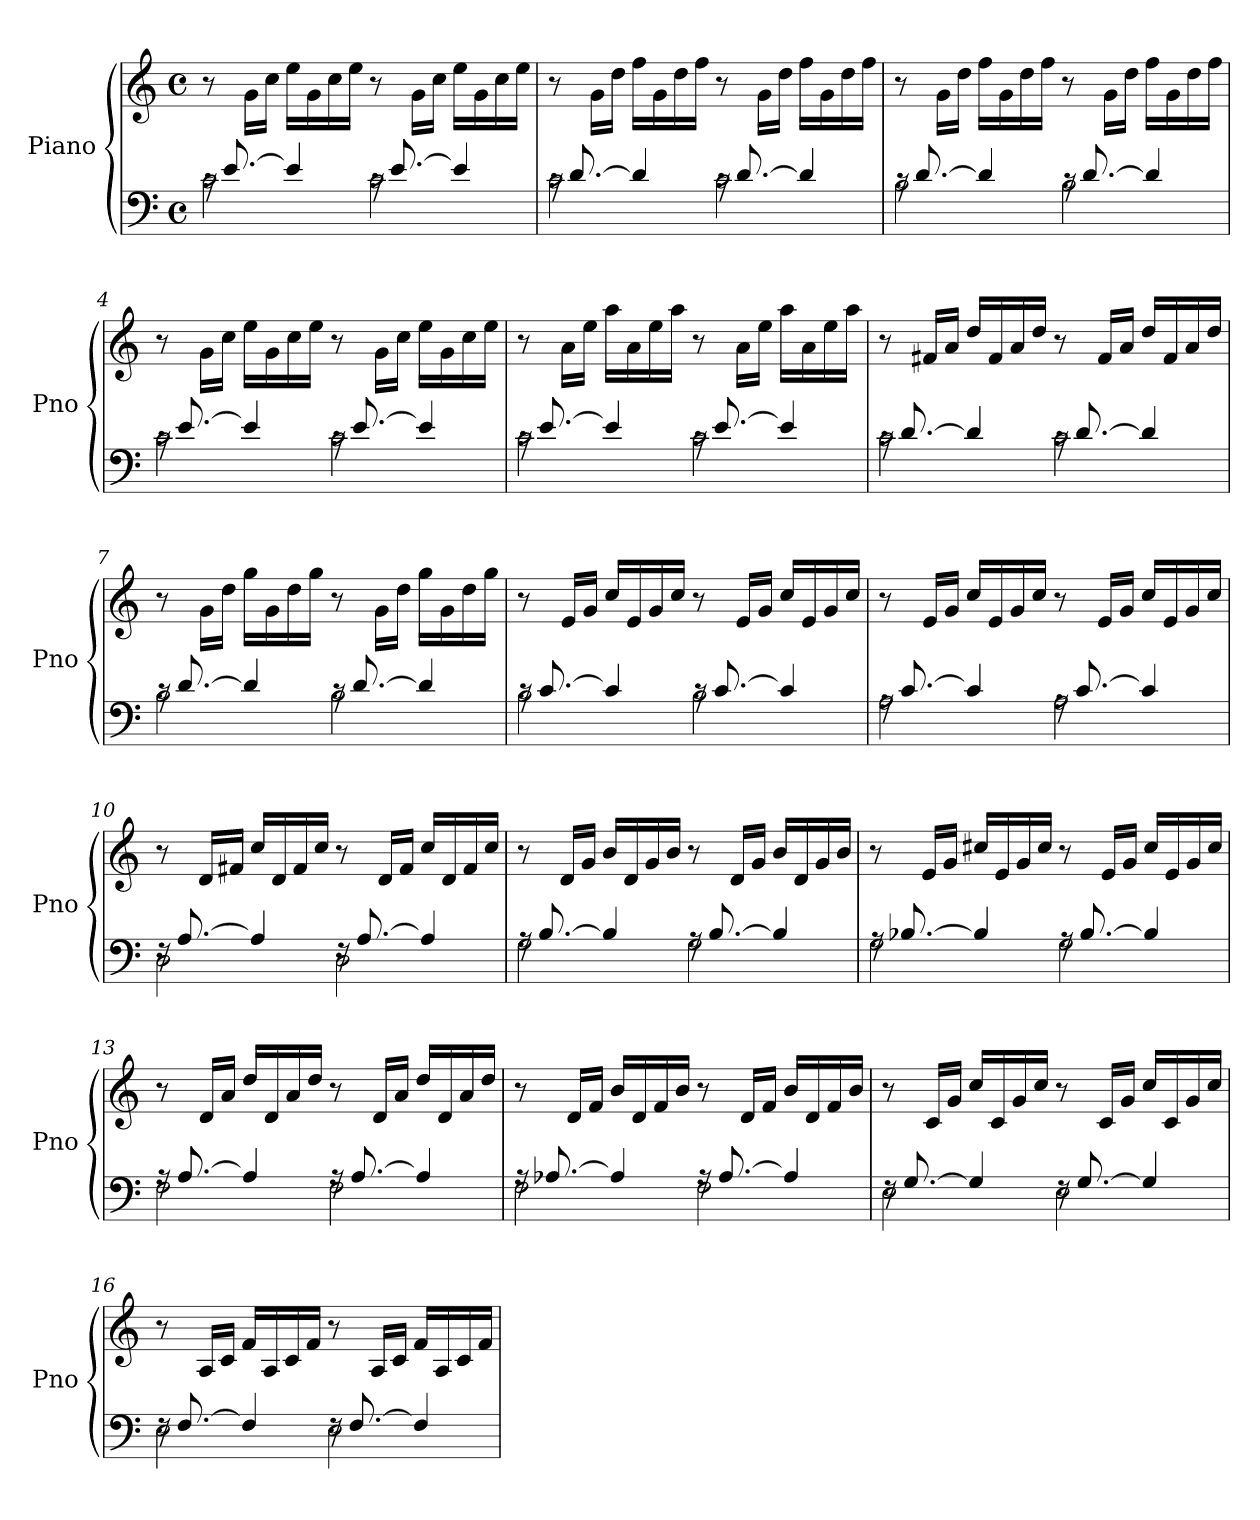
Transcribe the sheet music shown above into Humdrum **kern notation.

**kern	**kern
*part1	*part1
*staff2	*staff1
*I"Piano	*
*I'Pno	*
*clefF4	*clefG2
*k[]	*k[]
*M4/4	*M4/4
*met(c)	*met(c)
*MM88	*MM88
=1	=1
*^	*
16rc	2c\	8r
[8.e/	.	.
.	.	16g\LL
.	.	16cc\JJ
4e/]	.	16ee\LL
.	.	16g\
.	.	16cc\
.	.	16ee\JJ
16rc	2c\	8r
[8.e/	.	.
.	.	16g\LL
.	.	16cc\JJ
4e/]	.	16ee\LL
.	.	16g\
.	.	16cc\
.	.	16ee\JJ
=2	=2	=2
16rc	2c\	8r
[8.d/	.	.
.	.	16g\LL
.	.	16dd\JJ
4d/]	.	16ff\LL
.	.	16g\
.	.	16dd\
.	.	16ff\JJ
16rc	2c\	8r
[8.d/	.	.
.	.	16g\LL
.	.	16dd\JJ
4d/]	.	16ff\LL
.	.	16g\
.	.	16dd\
.	.	16ff\JJ
=3	=3	=3
16rc	2B\	8r
[8.d/	.	.
.	.	16g\LL
.	.	16dd\JJ
4d/]	.	16ff\LL
.	.	16g\
.	.	16dd\
.	.	16ff\JJ
16rc	2B\	8r
[8.d/	.	.
.	.	16g\LL
.	.	16dd\JJ
4d/]	.	16ff\LL
.	.	16g\
.	.	16dd\
.	.	16ff\JJ
!!LO:LB:g=z
=4	=4	=4
16rc	2c\	8r
[8.e/	.	.
.	.	16g\LL
.	.	16cc\JJ
4e/]	.	16ee\LL
.	.	16g\
.	.	16cc\
.	.	16ee\JJ
16rc	2c\	8r
[8.e/	.	.
.	.	16g\LL
.	.	16cc\JJ
4e/]	.	16ee\LL
.	.	16g\
.	.	16cc\
.	.	16ee\JJ
=5	=5	=5
16rc	2c\	8r
[8.e/	.	.
.	.	16a\LL
.	.	16ee\JJ
4e/]	.	16aa\LL
.	.	16a\
.	.	16ee\
.	.	16aa\JJ
16rc	2c\	8r
[8.e/	.	.
.	.	16a\LL
.	.	16ee\JJ
4e/]	.	16aa\LL
.	.	16a\
.	.	16ee\
.	.	16aa\JJ
=6	=6	=6
16rc	2c\	8r
[8.d/	.	.
.	.	16f#X/LL
.	.	16a/JJ
4d/]	.	16dd/LL
.	.	16f#/
.	.	16a/
.	.	16dd/JJ
16rc	2c\	8r
[8.d/	.	.
.	.	16f#/LL
.	.	16a/JJ
4d/]	.	16dd/LL
.	.	16f#/
.	.	16a/
.	.	16dd/JJ
!!LO:LB:g=z
=7	=7	=7
16rc	2B\	8r
[8.d/	.	.
.	.	16g\LL
.	.	16dd\JJ
4d/]	.	16gg\LL
.	.	16g\
.	.	16dd\
.	.	16gg\JJ
16rc	2B\	8r
[8.d/	.	.
.	.	16g\LL
.	.	16dd\JJ
4d/]	.	16gg\LL
.	.	16g\
.	.	16dd\
.	.	16gg\JJ
=8	=8	=8
16rc	2B\	8r
[8.c/	.	.
.	.	16e/LL
.	.	16g/JJ
4c/]	.	16cc/LL
.	.	16e/
.	.	16g/
.	.	16cc/JJ
16rc	2B\	8r
[8.c/	.	.
.	.	16e/LL
.	.	16g/JJ
4c/]	.	16cc/LL
.	.	16e/
.	.	16g/
.	.	16cc/JJ
=9	=9	=9
16rA	2A\	8r
[8.c/	.	.
.	.	16e/LL
.	.	16g/JJ
4c/]	.	16cc/LL
.	.	16e/
.	.	16g/
.	.	16cc/JJ
16rA	2A\	8r
[8.c/	.	.
.	.	16e/LL
.	.	16g/JJ
4c/]	.	16cc/LL
.	.	16e/
.	.	16g/
.	.	16cc/JJ
!!LO:LB:g=z
=10	=10	=10
16rF	2D\	8r
[8.A/	.	.
.	.	16d/LL
.	.	16f#X/JJ
4A/]	.	16cc/LL
.	.	16d/
.	.	16f#/
.	.	16cc/JJ
16rF	2D\	8r
[8.A/	.	.
.	.	16d/LL
.	.	16f#/JJ
4A/]	.	16cc/LL
.	.	16d/
.	.	16f#/
.	.	16cc/JJ
=11	=11	=11
16rA	2G\	8r
[8.B/	.	.
.	.	16d/LL
.	.	16g/JJ
4B/]	.	16b/LL
.	.	16d/
.	.	16g/
.	.	16b/JJ
16rA	2G\	8r
[8.B/	.	.
.	.	16d/LL
.	.	16g/JJ
4B/]	.	16b/LL
.	.	16d/
.	.	16g/
.	.	16b/JJ
=12	=12	=12
16rA	2G\	8r
[8.B-X/	.	.
.	.	16e/LL
.	.	16g/JJ
4B-/]	.	16cc#X/LL
.	.	16e/
.	.	16g/
.	.	16cc#/JJ
16rA	2G\	8r
[8.B-/	.	.
.	.	16e/LL
.	.	16g/JJ
4B-/]	.	16cc#/LL
.	.	16e/
.	.	16g/
.	.	16cc#/JJ
!!LO:PB:g=z
=13	=13	=13
16rA	2F\	8r
[8.A/	.	.
.	.	16d/LL
.	.	16a/JJ
4A/]	.	16dd/LL
.	.	16d/
.	.	16a/
.	.	16dd/JJ
16rA	2F\	8r
[8.A/	.	.
.	.	16d/LL
.	.	16a/JJ
4A/]	.	16dd/LL
.	.	16d/
.	.	16a/
.	.	16dd/JJ
=14	=14	=14
16rA	2F\	8r
[8.A-X/	.	.
.	.	16d/LL
.	.	16f/JJ
4A-/]	.	16b/LL
.	.	16d/
.	.	16f/
.	.	16b/JJ
16rA	2F\	8r
[8.A-/	.	.
.	.	16d/LL
.	.	16f/JJ
4A-/]	.	16b/LL
.	.	16d/
.	.	16f/
.	.	16b/JJ
=15	=15	=15
16rF	2E\	8r
[8.G/	.	.
.	.	16c/LL
.	.	16g/JJ
4G/]	.	16cc/LL
.	.	16c/
.	.	16g/
.	.	16cc/JJ
16rF	2E\	8r
[8.G/	.	.
.	.	16c/LL
.	.	16g/JJ
4G/]	.	16cc/LL
.	.	16c/
.	.	16g/
.	.	16cc/JJ
!!LO:LB:g=z
=16	=16	=16
16rF	2E\	8r
[8.F/	.	.
.	.	16A/LL
.	.	16c/JJ
4F/]	.	16f/LL
.	.	16A/
.	.	16c/
.	.	16f/JJ
16rF	2E\	8r
[8.F/	.	.
.	.	16A/LL
.	.	16c/JJ
4F/]	.	16f/LL
.	.	16A/
.	.	16c/
.	.	16f/JJ
*v	*v	*
=	=
*-	*-
